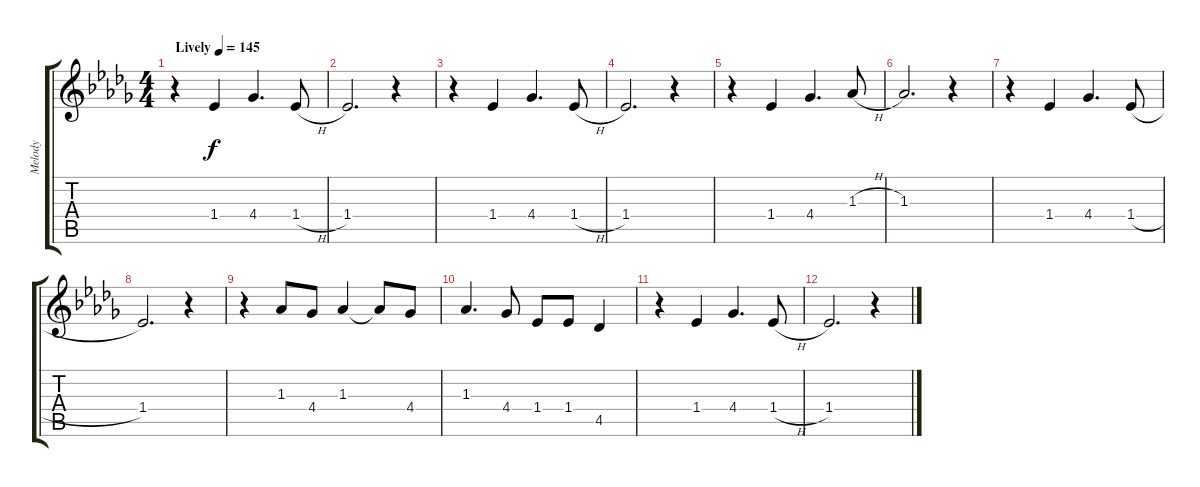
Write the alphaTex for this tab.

\track ("Melody" "Melody") {instrument acousticguitarsteel}
\staff {score tabs}
\tuning (E4 B3 G3 D3 A2 E2) {hide}
\ts (4 4)
\tempo (145 "Lively")
\clef g2
\ks db
r.4{dy f instrument acousticguitarsteel} 1.4.4 4.4.4{d} 1.4{h}.8 |
1.4.2{d} r.4 |
r.4 1.4.4 4.4.4{d} 1.4{h}.8 |
1.4.2{d} r.4 |
r.4 1.4.4 4.4.4{d} 1.3{h}.8 |
1.3.2{d} r.4 |
r.4 1.4.4 4.4.4{d} 1.4{h}.8 |
1.4.2{d} r.4 |
r.4 1.3.8 4.4.8 1.3.4 1.3{t}.8 4.4.8 |
1.3.4{d} 4.4.8 1.4.8 1.4.8 4.5.4 |
r.4 1.4.4 4.4.4{d} 1.4{h}.8 |
1.4.2{d} r.4
